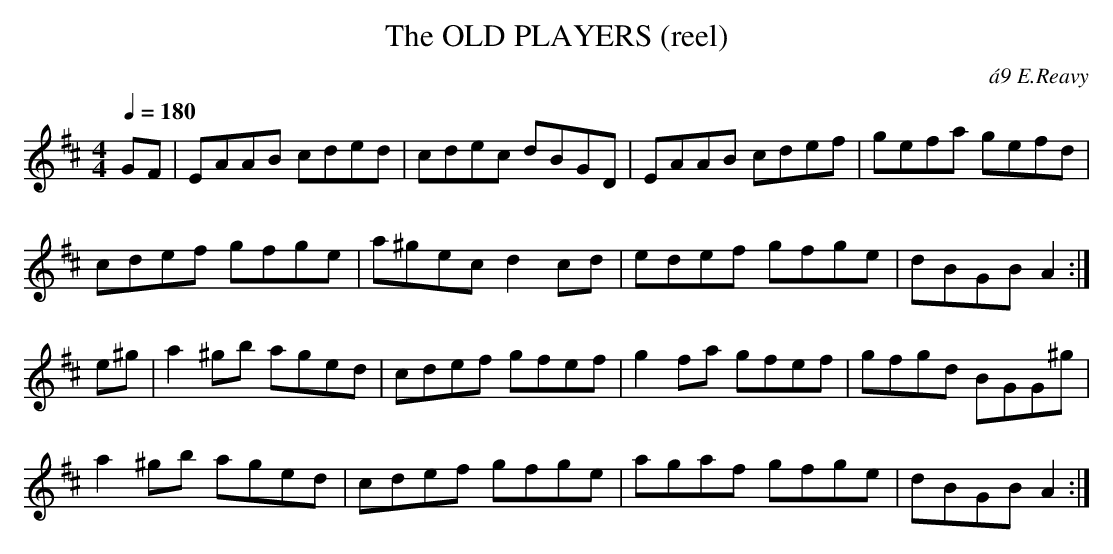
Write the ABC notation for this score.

X:1
T:OLD PLAYERS (reel), The
C:\'a9 E.Reavy
Y:"allegro moderato"
that someone thought it was an A minor tune. However the prevalence of
C sharps and G naturals make it a better candidate for an A modal tune,
and I have treated as such here.
Q:1/4=180
M:4/4
L:1/8
K:Amix
GF|EAAB cded|cdec dBGD|EAAB cdef|gefa gefd|
cdef gfge|a^gec d2cd|edef gfge|dBGB A2:|
e^g|a2 ^gb aged|cdef gfef|g2fa gfef|gfgd BGG^g|
a2 ^gb aged|cdef gfge|agaf gfge|dBGB A2:|
